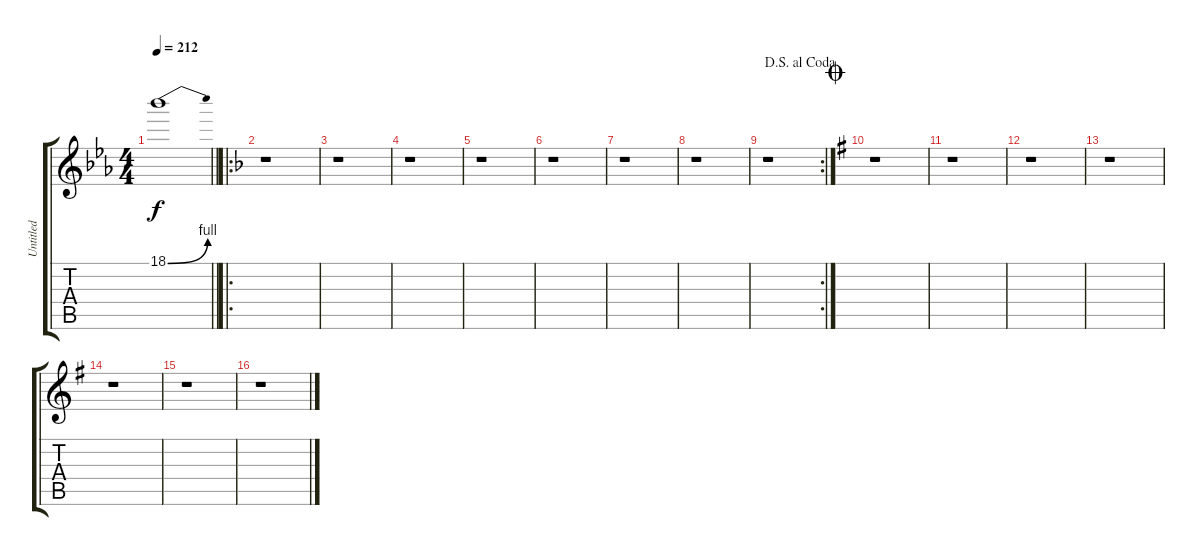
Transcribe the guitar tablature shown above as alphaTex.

\track ("Untitled" "Untitled") {instrument distortionguitar}
\staff {score tabs}
\tuning (E4 B3 G3 D3 A2 E2) {hide}
\ts (4 4)
\tempo 212
\clef g2
\barLineRight lightlight
\ks eb
18.1{be (bend 0 0 60 4)}.1{dy f} |
\ro
\ks f
r.1 |
r.1 |
r.1 |
r.1 |
r.1 |
r.1 |
r.1 |
\rc 2
\jump dalsegnoalcoda
r.1 |
\jump coda
\ks g
r.1 |
r.1 |
r.1 |
r.1 |
r.1 |
r.1 |
r.1
